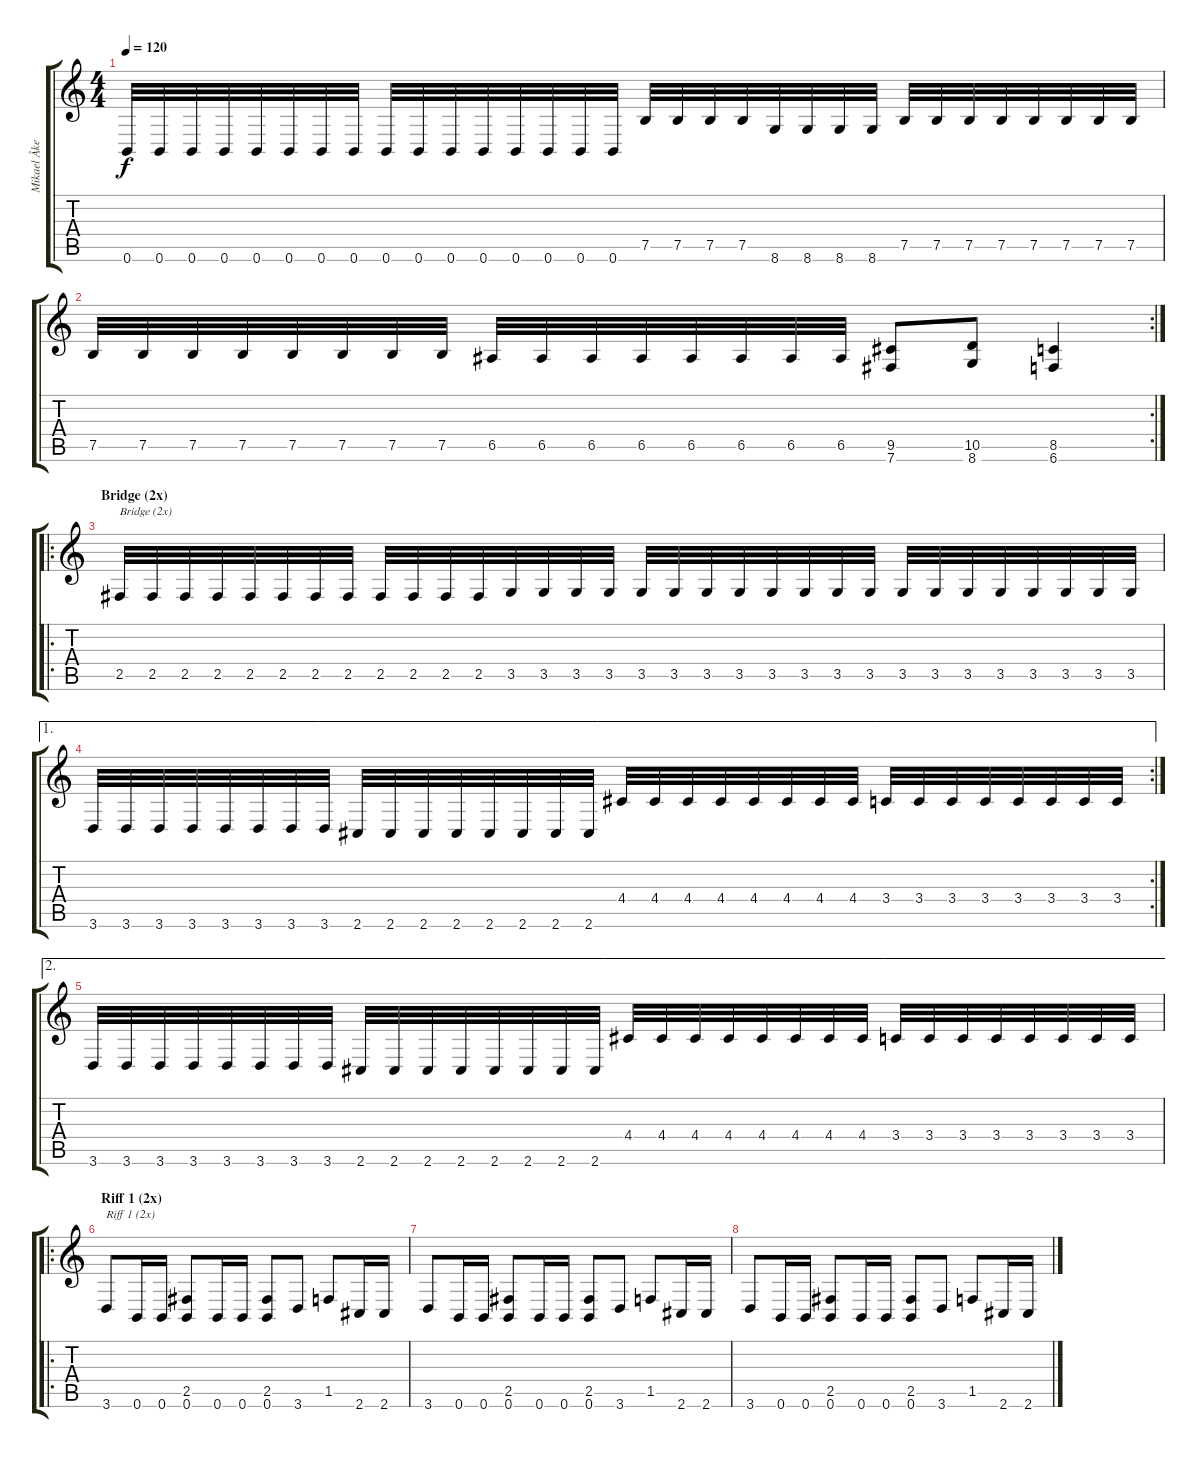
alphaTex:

\track ("Mikael Åkerfeldt" "Mikael Åke") {instrument overdrivenguitar}
\staff {score tabs}
\tuning (B3 Gb3 D3 A2 E2 B1) {hide}
\ts (4 4)
\tempo 120
\clef g2
\ks c
0.6.32{dy f} 0.6.32 0.6.32 0.6.32 0.6.32 0.6.32 0.6.32 0.6.32 0.6.32 0.6.32 0.6.32 0.6.32 0.6.32 0.6.32 0.6.32 0.6.32 7.5.32 7.5.32 7.5.32 7.5.32 8.6.32 8.6.32 8.6.32 8.6.32 7.5.32 7.5.32 7.5.32 7.5.32 7.5.32 7.5.32 7.5.32 7.5.32 |
\rc 2
7.5.32 7.5.32 7.5.32 7.5.32 7.5.32 7.5.32 7.5.32 7.5.32 6.5.32 6.5.32 6.5.32 6.5.32 6.5.32 6.5.32 6.5.32 6.5.32 (9.5 7.6).8 (10.5 8.6).8 (8.5 6.6).4 |
\ro
\section ("" "Bridge (2x)")
2.5.32{txt "Bridge (2x)"} 2.5.32 2.5.32 2.5.32 2.5.32 2.5.32 2.5.32 2.5.32 2.5.32 2.5.32 2.5.32 2.5.32 3.5.32 3.5.32 3.5.32 3.5.32 3.5.32 3.5.32 3.5.32 3.5.32 3.5.32 3.5.32 3.5.32 3.5.32 3.5.32 3.5.32 3.5.32 3.5.32 3.5.32 3.5.32 3.5.32 3.5.32 |
\ae 1
\rc 2
3.6.32 3.6.32 3.6.32 3.6.32 3.6.32 3.6.32 3.6.32 3.6.32 2.6.32 2.6.32 2.6.32 2.6.32 2.6.32 2.6.32 2.6.32 2.6.32 4.4.32 4.4.32 4.4.32 4.4.32 4.4.32 4.4.32 4.4.32 4.4.32 3.4.32 3.4.32 3.4.32 3.4.32 3.4.32 3.4.32 3.4.32 3.4.32 |
\ae 2
3.6.32 3.6.32 3.6.32 3.6.32 3.6.32 3.6.32 3.6.32 3.6.32 2.6.32 2.6.32 2.6.32 2.6.32 2.6.32 2.6.32 2.6.32 2.6.32 4.4.32 4.4.32 4.4.32 4.4.32 4.4.32 4.4.32 4.4.32 4.4.32 3.4.32 3.4.32 3.4.32 3.4.32 3.4.32 3.4.32 3.4.32 3.4.32 |
\ro
\section ("" "Riff 1 (2x)")
3.6.8{txt "Riff 1 (2x)"} 0.6.16 0.6.16 (2.5 0.6).8 0.6.16 0.6.16 (2.5 0.6).8 3.6.8 1.5.8 2.6.16 2.6.16 |
3.6.8 0.6.16 0.6.16 (2.5 0.6).8 0.6.16 0.6.16 (2.5 0.6).8 3.6.8 1.5.8 2.6.16 2.6.16 |
3.6.8 0.6.16 0.6.16 (2.5 0.6).8 0.6.16 0.6.16 (2.5 0.6).8 3.6.8 1.5.8 2.6.16 2.6.16
